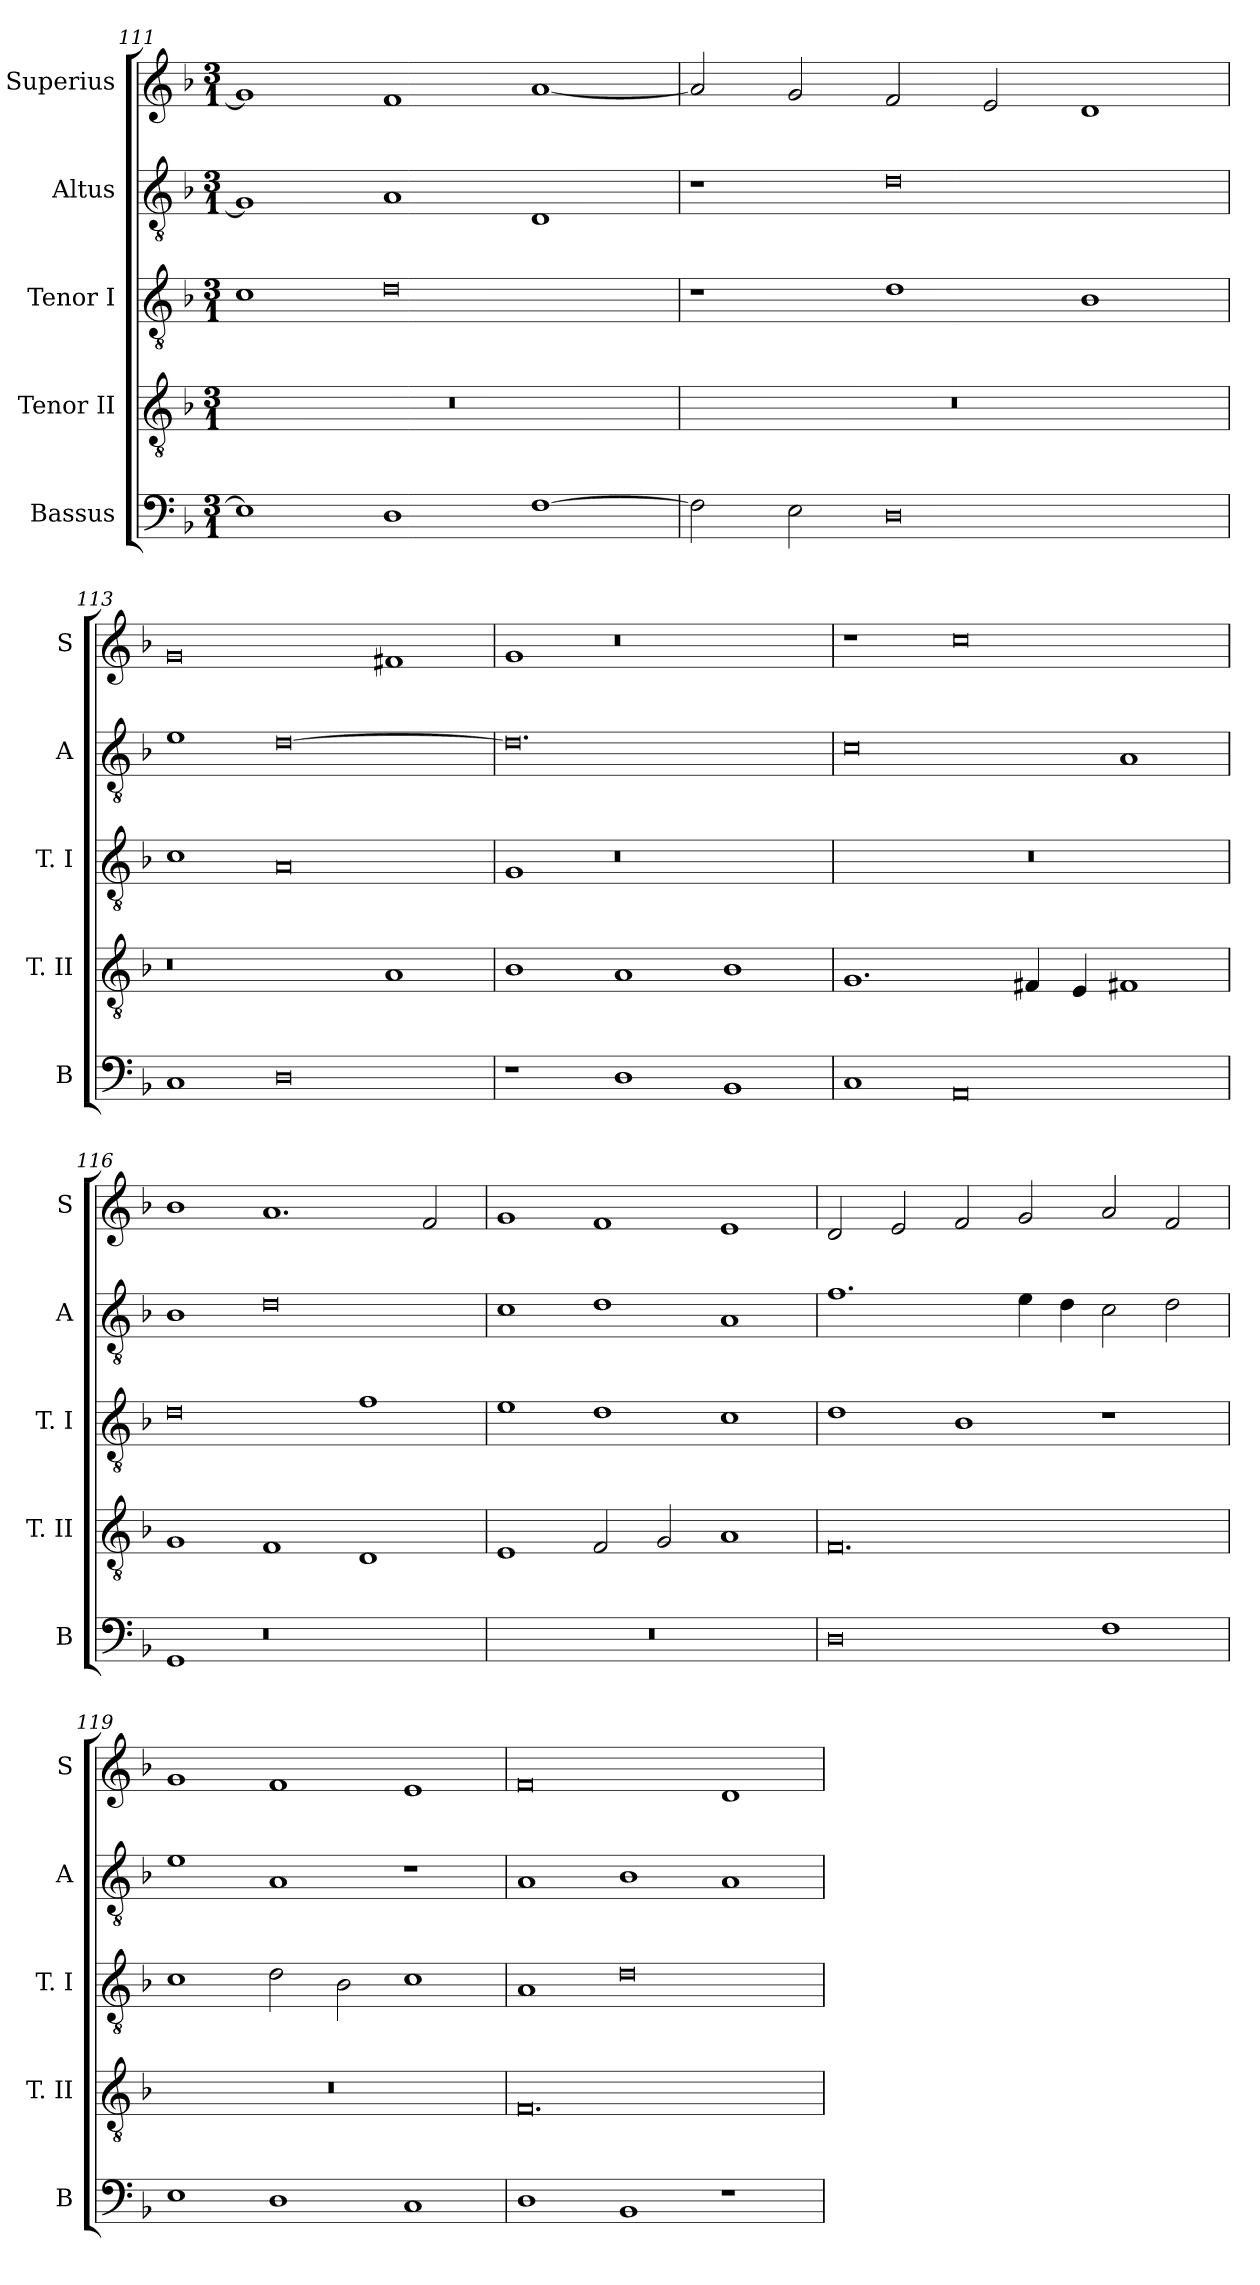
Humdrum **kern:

**kern	**kern	**kern	**kern	**kern
*part5	*part4	*part3	*part2	*part1
*staff5	*staff4	*staff3	*staff2	*staff1
*I"Bassus	*I"Tenor II	*I"Tenor I	*I"Altus	*I"Superius
*I'B	*I'T. II	*I'T. I	*I'A	*I'S
*clefF4	*clefGv2	*clefGv2	*clefGv2	*clefG2
*k[b-]	*k[b-]	*k[b-]	*k[b-]	*k[b-]
*F:	*F:	*F:	*F:	*F:
*M3/1	*M3/1	*M3/1	*M3/1	*M3/1
=111	=111	=111	=111	=111
1E]	0.r	1c	1G]	1g]
1D	.	0d	1A	1f
[1F	.	.	1D	[1a
=112	=112	=112	=112	=112
2F]	0.r	1r	1r	2a]
2E	.	.	.	2g
0D	.	1d	0d	2f
.	.	.	.	2e
.	.	1B-	.	1d
=113	=113	=113	=113	=113
1C	0r	1c	1e	0g
0D	.	0A	[0d	.
.	1A	.	.	1f#X
=114	=114	=114	=114	=114
1r	1B-	1G	0.d]	1g
1D	1A	0r	.	0r
1BB-	1B-	.	.	.
=115	=115	=115	=115	=115
1C	1.G	0.r	0c	1r
0AA	.	.	.	0cc
.	4F#X	.	.	.
.	4E	.	.	.
.	1F#X	.	1A	.
=116	=116	=116	=116	=116
1GG	1G	0d	1B-	1b-
0r	1F	.	0d	1.a
.	1D	1f	.	.
.	.	.	.	2f
=117	=117	=117	=117	=117
0.r	1E	1e	1c	1g
.	2F	1d	1d	1f
.	2G	.	.	.
.	1A	1c	1A	1e
=118	=118	=118	=118	=118
0D	0.F	1d	1.f	2d
.	.	.	.	2e
.	.	1B-	.	2f
.	.	.	4e	2g
.	.	.	4d	.
1F	.	1r	2c	2a
.	.	.	2d	2f
=119	=119	=119	=119	=119
1E	0.r	1c	1e	1g
1D	.	2d	1A	1f
.	.	2B-	.	.
1C	.	1c	1r	1e
=120	=120	=120	=120	=120
1D	0.F	1A	1A	0f
1BB-	.	0d	1B-	.
1r	.	.	1A	1d
=	=	=	=	=
*-	*-	*-	*-	*-
